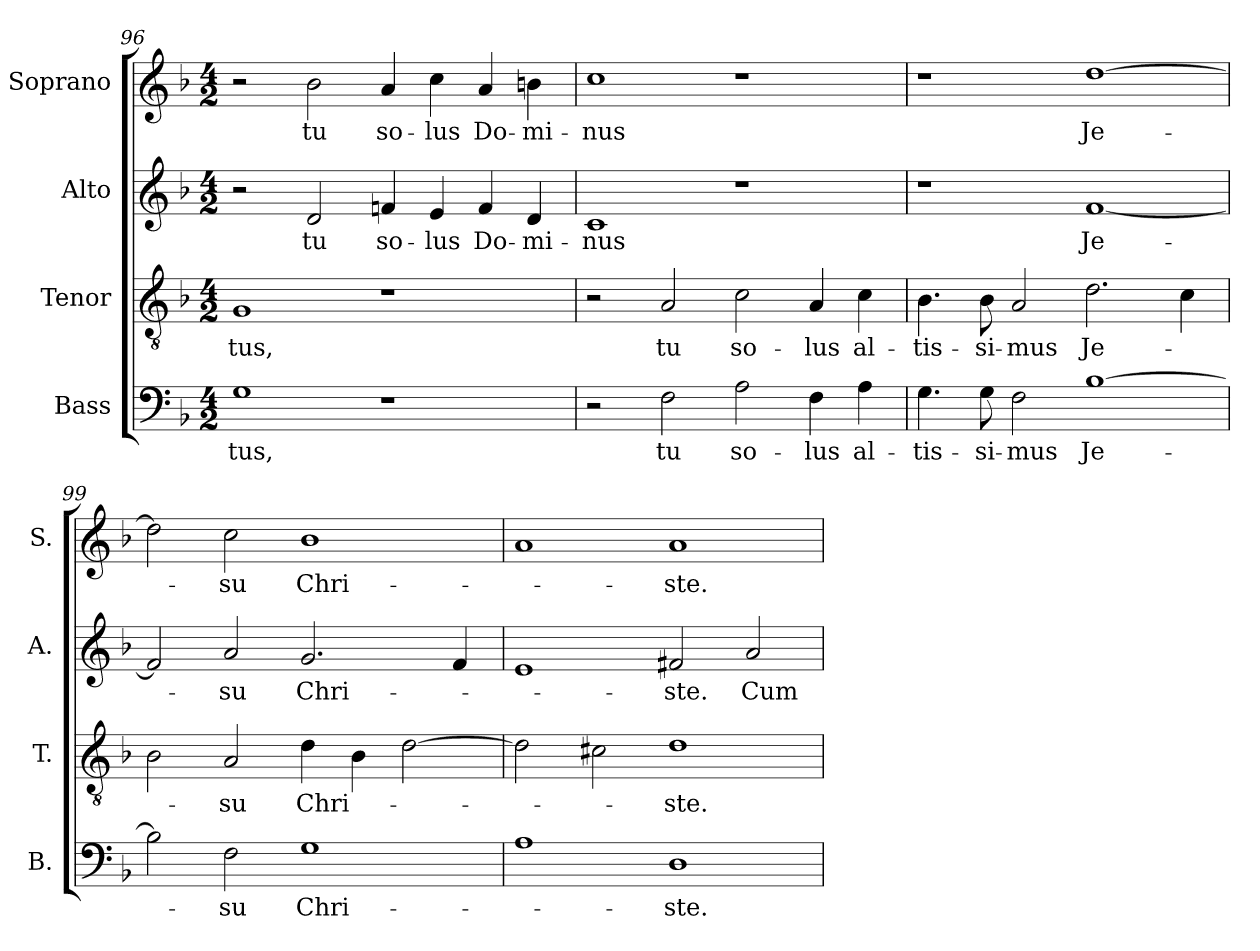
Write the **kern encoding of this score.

**kern	**text	**kern	**text	**kern	**text	**kern	**text
*part4	*part4	*part3	*part3	*part2	*part2	*part1	*part1
*staff4	*staff4	*staff3	*staff3	*staff2	*staff2	*staff1	*staff1
*I"Bass	*	*I"Tenor	*	*I"Alto	*	*I"Soprano	*
*I'B.	*	*I'T.	*	*I'A.	*	*I'S.	*
*clefF4	*	*clefGv2	*	*clefG2	*	*clefG2	*
*	*	*ITrd7c12	*	*	*	*	*
*k[b-]	*	*k[b-]	*	*k[b-]	*	*k[b-]	*
*F:	*	*F:	*	*F:	*	*F:	*
*M4/2	*	*M4/2	*	*M4/2	*	*M4/2	*
=96	=96	=96	=96	=96	=96	=96	=96
!	!LO:LY:b:color=#000000	!	!	!	!	!	!
!	!	!	!LO:LY:b:color=#000000	!	!	!	!
1Gi	-tus,	1GGi	-tus,	2r	.	2r	.
!	!	!	!	!	!LO:LY:b:color=#000000	!	!
!	!	!	!	!	!	!	!LO:LY:b:color=#000000
.	.	.	.	2di/	tu	2b-i\	tu
!	!	!	!	!	!LO:LY:b:color=#000000	!	!
!	!	!	!	!	!	!	!LO:LY:b:color=#000000
1r	.	1r	.	4fni/	so-	4ai/	so-
!	!	!	!	!	!LO:LY:b:color=#000000	!	!
!	!	!	!	!	!	!	!LO:LY:b:color=#000000
.	.	.	.	4ei/	-lus	4cci\	-lus
!	!	!	!	!	!LO:LY:b:color=#000000	!	!
!	!	!	!	!	!	!	!LO:LY:b:color=#000000
.	.	.	.	4fi/	Do-	4ai/	Do-
!	!	!	!	!	!LO:LY:b:color=#000000	!	!
!	!	!	!	!	!	!	!LO:LY:b:color=#000000
.	.	.	.	4di/	-mi-	4bni\	-mi-
=97	=97	=97	=97	=97	=97	=97	=97
!	!	!	!	!	!LO:LY:b:color=#000000	!	!
!	!	!	!	!	!	!	!LO:LY:b:color=#000000
2r	.	2r	.	1ci	-nus	1cci	-nus
!	!LO:LY:b:color=#000000	!	!	!	!	!	!
!	!	!	!LO:LY:b:color=#000000	!	!	!	!
2Fi\	tu	2AAi/	tu	.	.	.	.
!	!LO:LY:b:color=#000000	!	!	!	!	!	!
!	!	!	!LO:LY:b:color=#000000	!	!	!	!
2Ai\	so-	2Ci\	so-	1r	.	1r	.
!	!LO:LY:b:color=#000000	!	!	!	!	!	!
!	!	!	!LO:LY:b:color=#000000	!	!	!	!
4Fi\	-lus	4AAi/	-lus	.	.	.	.
!	!LO:LY:b:color=#000000	!	!	!	!	!	!
!	!	!	!LO:LY:b:color=#000000	!	!	!	!
4Ai\	al-	4Ci\	al-	.	.	.	.
=98	=98	=98	=98	=98	=98	=98	=98
!	!LO:LY:b:color=#000000	!	!	!	!	!	!
!	!	!	!LO:LY:b:color=#000000	!	!	!	!
4.Gi\	-tis-	4.BB-i\	-tis-	1r	.	1r	.
!	!LO:LY:b:color=#000000	!	!	!	!	!	!
!	!	!	!LO:LY:b:color=#000000	!	!	!	!
8Gi\	-si-	8BB-i\	-si-	.	.	.	.
!	!LO:LY:b:color=#000000	!	!	!	!	!	!
!	!	!	!LO:LY:b:color=#000000	!	!	!	!
2Fi\	-mus	2AAi/	-mus	.	.	.	.
!	!LO:LY:b:color=#000000	!	!	!	!	!	!
!	!	!	!LO:LY:b:color=#000000	!	!	!	!
!	!	!	!	!	!LO:LY:b:color=#000000	!	!
!	!	!	!	!	!	!	!LO:LY:b:color=#000000
[1B-i	Je-	2.Di\	Je-	[1fi	Je-	[1ddi	Je-
.	.	4Ci\	.	.	.	.	.
=99	=99	=99	=99	=99	=99	=99	=99
2B-i\]	.	2BB-i\	.	2fi/]	.	2ddi\]	.
!	!LO:LY:b:color=#000000	!	!	!	!	!	!
!	!	!	!LO:LY:b:color=#000000	!	!	!	!
!	!	!	!	!	!LO:LY:b:color=#000000	!	!
!	!	!	!	!	!	!	!LO:LY:b:color=#000000
2Fi\	-su	2AAi/	-su	2ai/	-su	2cci\	-su
!	!LO:LY:b:color=#000000	!	!	!	!	!	!
!	!	!	!LO:LY:b:color=#000000	!	!	!	!
!	!	!	!	!	!LO:LY:b:color=#000000	!	!
!	!	!	!	!	!	!	!LO:LY:b:color=#000000
1Gi	Chri-	4Di\	Chri-	2.gi/	Chri-	1b-i	Chri-
.	.	4BB-i\	.	.	.	.	.
.	.	[2Di\	.	.	.	.	.
.	.	.	.	4fi/	.	.	.
!!LO:PB:g=z
=100	=100	=100	=100	=100	=100	=100	=100
1Ai	.	2Di\]	.	1ei	.	1ai	.
.	.	2C#Xi\	.	.	.	.	.
!	!LO:LY:b:color=#000000	!	!	!	!	!	!
!	!	!	!LO:LY:b:color=#000000	!	!	!	!
!	!	!	!	!	!LO:LY:b:color=#000000	!	!
!	!	!	!	!	!	!	!LO:LY:b:color=#000000
1Di	-ste.	1Di	-ste.	2f#Xi/	-ste.	1ai	-ste.
!	!	!	!	!	!LO:LY:b:color=#000000	!	!
.	.	.	.	2ai/	Cum	.	.
=	=	=	=	=	=	=	=
*-	*-	*-	*-	*-	*-	*-	*-
